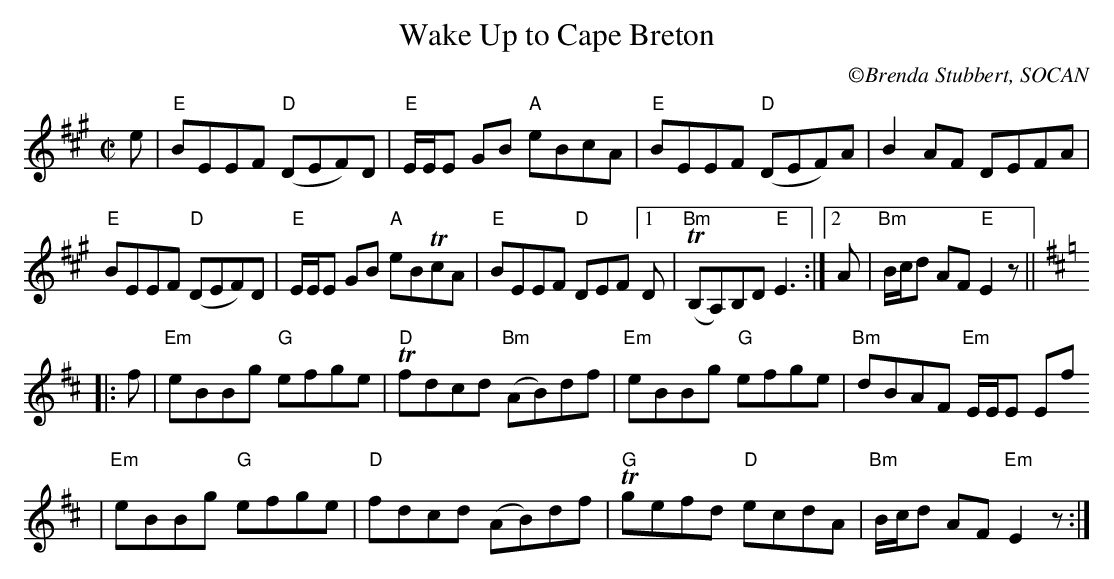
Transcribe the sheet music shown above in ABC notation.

X:1
T:Wake Up to Cape Breton
C: \251Brenda Stubbert, SOCAN
M:C|
L:1/8
K:Emix
e|"E"BEEF "D"(DEF)D|"E"E/E/E GB "A"eBcA|"E"BEEF "D"(DEF)A|B2AF DEFA|
"E"BEEF "D"(DEF)D|"E"E/E/E GB "A"eB!trill!cA|"E"BEEF"D" DEF[1D|"Bm"(!trill!B,A,)B,D"E"E3:|[2A|"Bm"B/c/d AF"E" E2z||[K:Edor]
|:f|"Em"eBBg "G"efge|"D"!trill!fdcd "Bm"(AB)df|"Em"eBBg "G"efge|"Bm"dBAF "Em"E/E/E Ef
|"Em"eBBg "G"efge|"D"fdcd (AB)df|"G"!trill!gefd "D"ecdA|"Bm"B/c/d AF "Em"E2z:|

$SmallLMargin
$SmallRMargin
